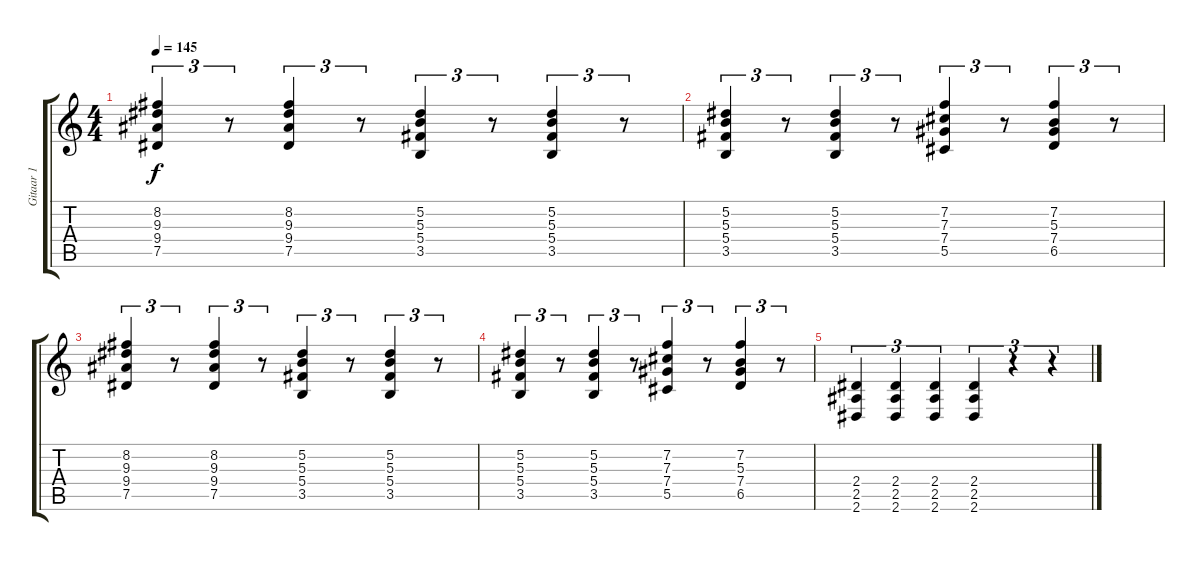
\track ("Gitaar 1" "Gitaar 1") {instrument distortionguitar}
\staff {score tabs}
\tuning (Eb4 Bb3 Gb3 Db3 Ab2 Db2) {hide}
\ts (4 4)
\tempo 145
\clef g2
\ks c
(8.2 9.3 9.4 7.5).4{tu (3 2) dy f} r.8{tu (3 2)} (8.2 9.3 9.4 7.5).4{tu (3 2)} r.8{tu (3 2)} (5.2 5.3 5.4 3.5).4{tu (3 2)} r.8{tu (3 2)} (5.2 5.3 5.4 3.5).4{tu (3 2)} r.8{tu (3 2)} |
(5.2 5.3 5.4 3.5).4{tu (3 2)} r.8{tu (3 2)} (5.2 5.3 5.4 3.5).4{tu (3 2)} r.8{tu (3 2)} (7.2 7.3 7.4 5.5).4{tu (3 2)} r.8{tu (3 2)} (7.2 5.3 7.4 6.5).4{tu (3 2)} r.8{tu (3 2)} |
(8.2 9.3 9.4 7.5).4{tu (3 2)} r.8{tu (3 2)} (8.2 9.3 9.4 7.5).4{tu (3 2)} r.8{tu (3 2)} (5.2 5.3 5.4 3.5).4{tu (3 2)} r.8{tu (3 2)} (5.2 5.3 5.4 3.5).4{tu (3 2)} r.8{tu (3 2)} |
(5.2 5.3 5.4 3.5).4{tu (3 2)} r.8{tu (3 2)} (5.2 5.3 5.4 3.5).4{tu (3 2)} r.8{tu (3 2)} (7.2 7.3 7.4 5.5).4{tu (3 2)} r.8{tu (3 2)} (7.2 5.3 7.4 6.5).4{tu (3 2)} r.8{tu (3 2)} |
(2.4 2.5 2.6).4{tu (3 2)} (2.4 2.5 2.6).4{tu (3 2)} (2.4 2.5 2.6).4{tu (3 2)} (2.4 2.5 2.6).4{tu (3 2)} r.4{tu (3 2)} r.4{tu (3 2)}
